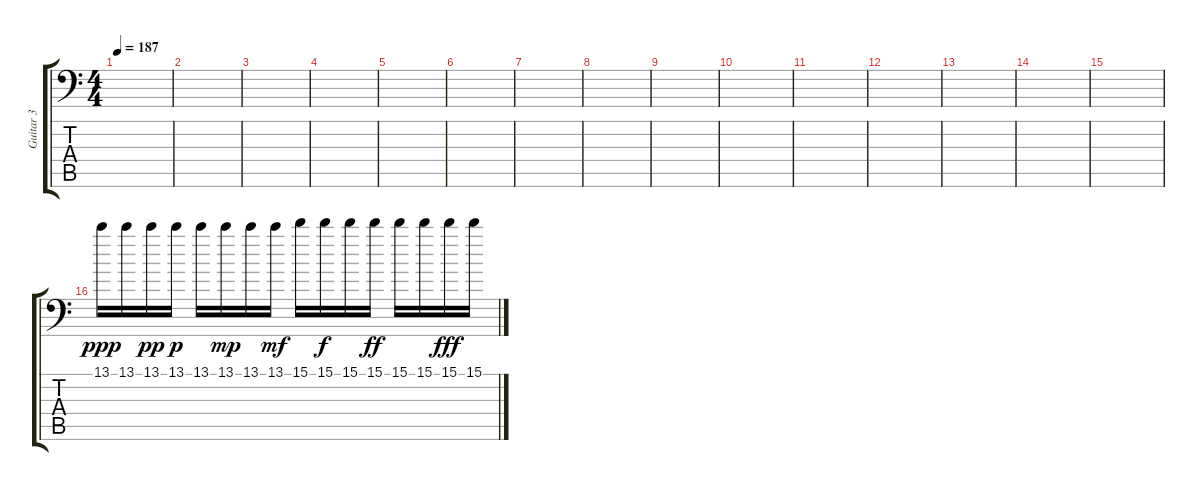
\track ("Guitar 3" "Guitar 3") {instrument distortionguitar}
\staff {score tabs}
\tuning (B3 Gb3 D3 A2 E2 A1) {hide}
\ts (4 4)
\tempo 187
\clef f4
\ks c
|
|
|
|
|
|
|
|
|
|
|
|
|
|
|
13.1.16{dy ppp} 13.1.16 13.1.16{dy pp} 13.1.16{dy p} 13.1.16 13.1.16{dy mp} 13.1.16 13.1.16{dy mf} 15.1.16 15.1.16{dy f} 15.1.16 15.1.16{dy ff} 15.1.16 15.1.16 15.1.16{dy fff} 15.1.16
